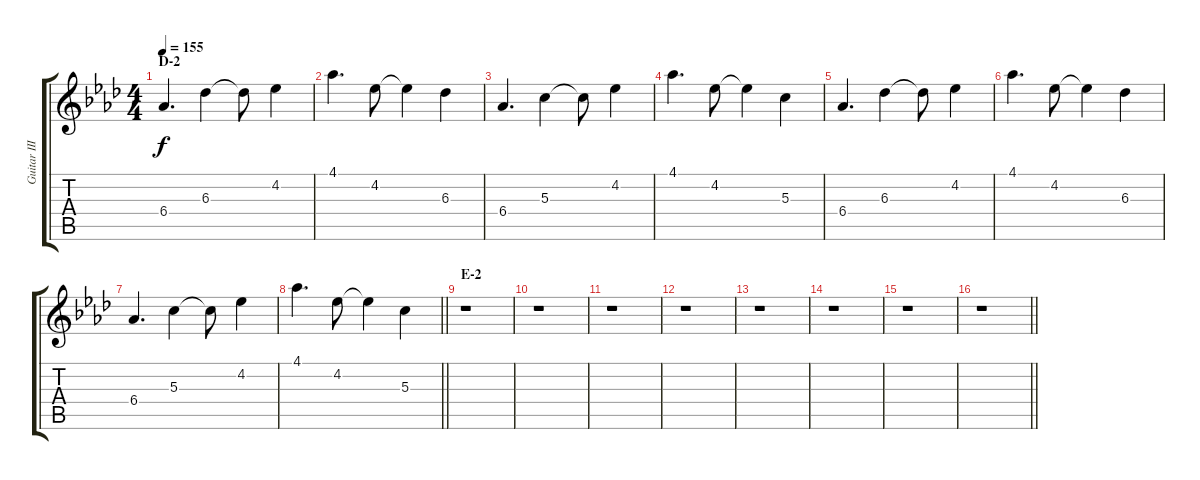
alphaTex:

\track ("Guitar III" "Guitar III") {instrument overdrivenguitar}
\staff {score tabs}
\tuning (E4 B3 G3 D3 A2 E2) {hide}
\ts (4 4)
\section ("" "D-2")
\tempo 155
\clef g2
\ks ab
6.4.4{d dy f} 6.3.4 6.3{t}.8 4.2.4 |
4.1.4{d} 4.2.8 4.2{t}.4 6.3.4 |
6.4.4{d} 5.3.4 5.3{t}.8 4.2.4 |
4.1.4{d} 4.2.8 4.2{t}.4 5.3.4 |
6.4.4{d} 6.3.4 6.3{t}.8 4.2.4 |
4.1.4{d} 4.2.8 4.2{t}.4 6.3.4 |
6.4.4{d} 5.3.4 5.3{t}.8 4.2.4 |
\barLineRight lightlight
4.1.4{d} 4.2.8 4.2{t}.4 5.3.4 |
\section ("" "E-2")
r.1 |
r.1 |
r.1 |
r.1 |
r.1 |
r.1 |
r.1 |
\barLineRight lightlight
r.1
